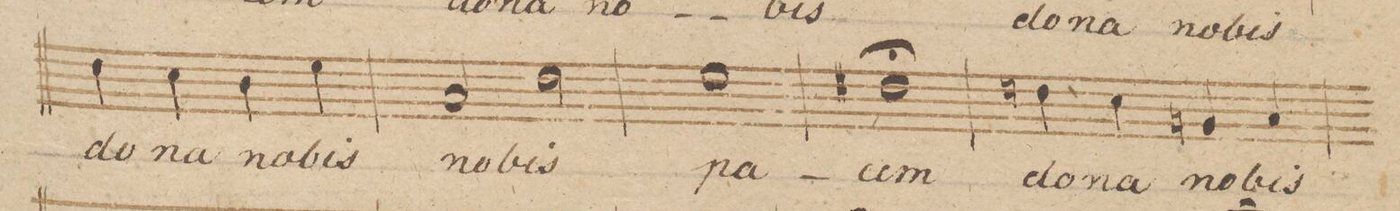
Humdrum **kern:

**kern	**text	**dynam
*I"Basso.	*	*
*clefF4	*	*
*k[b-]	*	*
*met(c|)	*	*
*M2/2	*	*
4F\	do-	.
4E\	-na	.
4D\	no-	.
4G\	-bis	.
=25	=25	=25
2C/	no-	.
2F\	-bis	.
=26	=26	=26
1G\	pa-	.
=27	=27	=27
1F#X\;	-cem	.
=28	=28	=28
4Fn\	do-	.
4E\	-na	.
4BBn/	no-	.
4C/	-bis	.
=29	=29	=29
*-	*-	*-
